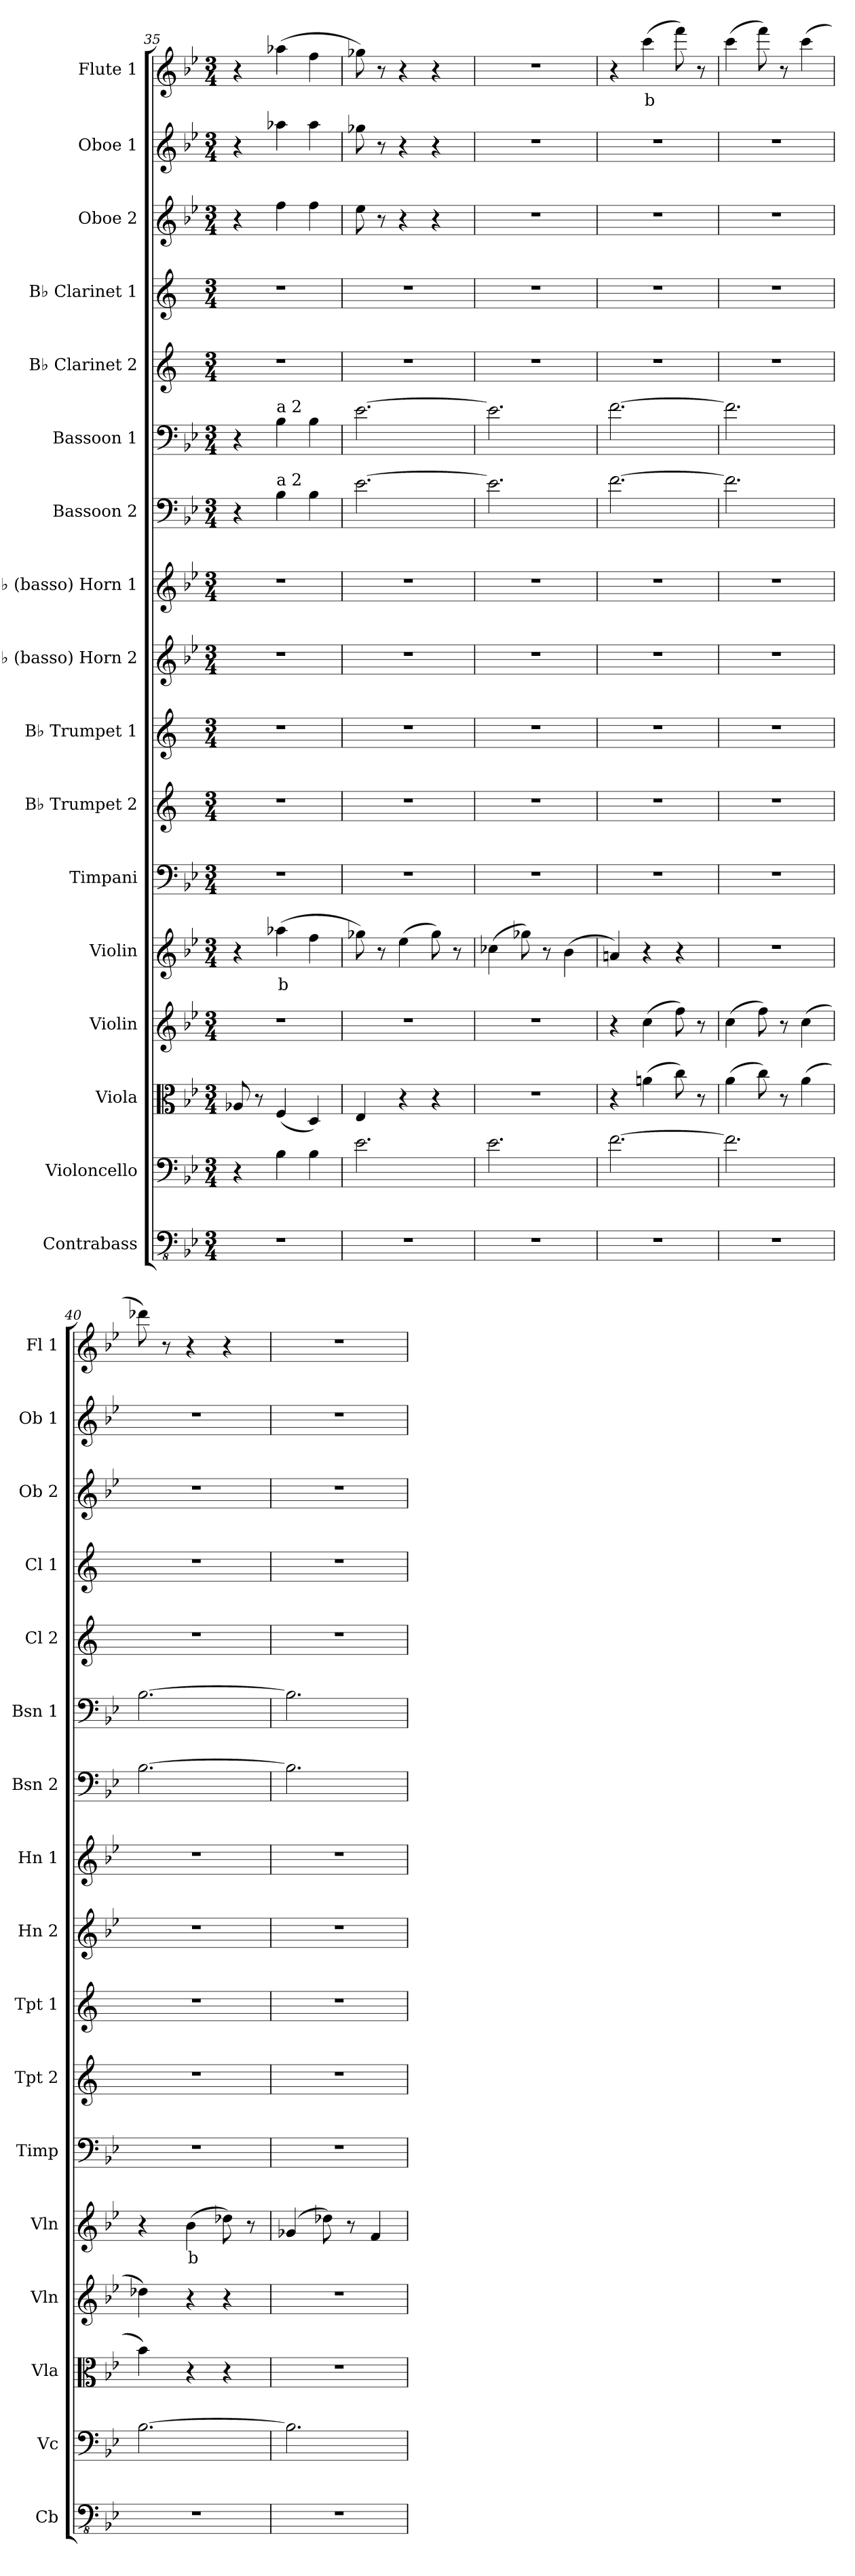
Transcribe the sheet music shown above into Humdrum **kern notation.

**kern	**kern	**dynam	**kern	**dynam	**kern	**dynam	**kern	**text	**dynam	**kern	**kern	**kern	**kern	**kern	**kern	**dynam	**kern	**dynam	**kern	**kern	**kern	**dynam	**kern	**dynam	**kern	**text	**dynam
*part17	*part16	*part16	*part15	*part15	*part14	*part14	*part13	*part13	*part13	*part12	*part11	*part10	*part9	*part8	*part7	*part7	*part6	*part6	*part5	*part4	*part3	*part3	*part2	*part2	*part1	*part1	*part1
*staff17	*staff16	*staff16	*staff15	*staff15	*staff14	*staff14	*staff13	*staff13	*staff13	*staff12	*staff11	*staff10	*staff9	*staff8	*staff7	*staff7	*staff6	*staff6	*staff5	*staff4	*staff3	*staff3	*staff2	*staff2	*staff1	*staff1	*staff1
*I"Contrabass	*I"Violoncello	*	*I"Viola	*	*I"Violin	*	*I"Violin	*	*	*I"Timpani	*I"B♭ Trumpet 2	*I"B♭ Trumpet 1	*I"B♭ (basso) Horn 2	*I"B♭ (basso) Horn 1	*I"Bassoon 2	*	*I"Bassoon 1	*	*I"B♭ Clarinet 2	*I"B♭ Clarinet 1	*I"Oboe 2	*	*I"Oboe 1	*	*I"Flute 1	*	*
*I'Cb	*I'Vc	*	*I'Vla	*	*I'Vln	*	*I'Vln	*	*	*I'Timp	*I'Tpt 2	*I'Tpt 1	*I'Hn 2	*I'Hn 1	*I'Bsn 2	*	*I'Bsn 1	*	*I'Cl 2	*I'Cl 1	*I'Ob 2	*	*I'Ob 1	*	*I'Fl 1	*	*
*clefFv4	*clefF4	*	*clefC3	*	*clefG2	*	*clefG2	*	*	*clefF4	*clefG2	*clefG2	*clefG2	*clefG2	*clefF4	*	*clefF4	*	*clefG2	*clefG2	*clefG2	*	*clefG2	*	*clefG2	*	*
*	*	*	*	*	*	*	*	*	*	*	*ITrd1c2	*ITrd1c2	*ITrd8c14	*ITrd8c14	*	*	*	*	*ITrd1c2	*ITrd1c2	*	*	*	*	*	*	*
*k[b-e-]	*k[b-e-]	*	*k[b-e-]	*	*k[b-e-]	*	*k[b-e-]	*	*	*k[b-e-]	*k[b-e-]	*k[b-e-]	*k[b-e-]	*k[b-e-]	*k[b-e-]	*	*k[b-e-]	*	*k[b-e-]	*k[b-e-]	*k[b-e-]	*	*k[b-e-]	*	*k[b-e-]	*	*
*M3/4	*M3/4	*	*M3/4	*	*M3/4	*	*M3/4	*	*	*M3/4	*M3/4	*M3/4	*M3/4	*M3/4	*M3/4	*	*M3/4	*	*M3/4	*M3/4	*M3/4	*	*M3/4	*	*M3/4	*	*
=35	=35	=35	=35	=35	=35	=35	=35	=35	=35	=35	=35	=35	=35	=35	=35	=35	=35	=35	=35	=35	=35	=35	=35	=35	=35	=35	=35
2.r	4r	.	8A-X/	.	2.r	.	4r	.	.	2.r	2.r	2.r	2.r	2.r	4r	.	4r	.	2.r	2.r	4r	.	4r	.	4r	.	.
.	.	.	8r	.	.	.	.	.	.	.	.	.	.	.	.	.	.	.	.	.	.	.	.	.	.	.	.
!	!	!	!	!	!	!	!	!	!	!	!	!	!	!	!	!	!LO:TX:a:t=a 2	!	!	!	!	!	!	!	!	!	!
!	!	!	!	!	!	!	!	!	!	!	!	!	!	!	!LO:TX:a:t=a 2	!	!	!	!	!	!	!	!	!	!	!	!
!	!	!LO:DY:b	!	!	!	!	!	!LO:LY:b:color=#FF0000	!	!	!	!	!	!	!	!	!	!	!	!	!	!	!	!	!	!	!
!	!	!LO:DY:n=1:b	!	!	!	!	!	!	!LO:DY:b	!	!	!	!	!	!	!	!	!	!	!	!	!	!	!	!	!	!
!	!	!	!	!	!	!	!	!	!LO:DY:n=1:b	!	!	!	!	!	!	!LO:DY:b	!	!	!	!	!	!	!	!	!	!	!
!	!	!	!	!	!	!	!	!	!	!	!	!	!	!	!	!LO:DY:n=1:b	!	!LO:DY:b	!	!	!	!	!	!	!	!	!
!	!	!	!	!	!	!	!	!	!	!	!	!	!	!	!	!	!	!LO:DY:n=1:b	!	!	!	!LO:DY:b	!	!	!	!	!
!	!	!	!	!	!	!	!	!	!	!	!	!	!	!	!	!	!	!	!	!	!	!LO:DY:n=1:b	!	!LO:DY:b	!	!	!
!	!	!	!	!	!	!	!	!	!	!	!	!	!	!	!	!	!	!	!	!	!	!	!	!LO:DY:n=1:b	!	!	!LO:DY:b
!	!	!	!	!	!	!	!	!	!	!	!	!	!	!	!	!	!	!	!	!	!	!	!	!	!	!	!LO:DY:n=1:b
.	4B-\	other-dynamics p	(<4F/	.	.	.	(>4aa-X\	b	other-dynamics p	.	.	.	.	.	4B-\	other-dynamics p	4B-\	other-dynamics p	.	.	4ff\	other-dynamics p	4aa-X\	other-dynamics p	(>4aa-X\	.	other-dynamics p
.	4B-\	.	4D/)	.	.	.	4ff\	.	.	.	.	.	.	.	4B-\	.	4B-\	.	.	.	4ff\	.	4aa-\	.	4ff\	.	.
!!LO:PB:g=z
=36	=36	=36	=36	=36	=36	=36	=36	=36	=36	=36	=36	=36	=36	=36	=36	=36	=36	=36	=36	=36	=36	=36	=36	=36	=36	=36	=36
2.r	2.e-\	.	4E-/	.	2.r	.	8gg-X\)	.	.	2.r	2.r	2.r	2.r	2.r	[2.e-\	.	[2.e-\	.	2.r	2.r	8ee-\	.	8gg-X\	.	8gg-X\)	.	.
.	.	.	.	.	.	.	8r	.	.	.	.	.	.	.	.	.	.	.	.	.	8r	.	8r	.	8r	.	.
.	.	.	4r	.	.	.	(>4ee-\	.	.	.	.	.	.	.	.	.	.	.	.	.	4r	.	4r	.	4r	.	.
.	.	.	4r	.	.	.	8gg-\)	.	.	.	.	.	.	.	.	.	.	.	.	.	4r	.	4r	.	4r	.	.
.	.	.	.	.	.	.	8r	.	.	.	.	.	.	.	.	.	.	.	.	.	.	.	.	.	.	.	.
=37	=37	=37	=37	=37	=37	=37	=37	=37	=37	=37	=37	=37	=37	=37	=37	=37	=37	=37	=37	=37	=37	=37	=37	=37	=37	=37	=37
2.r	2.e-\	.	2.r	.	2.r	.	(>4cc-X\	.	.	2.r	2.r	2.r	2.r	2.r	2.e-\]	.	2.e-\]	.	2.r	2.r	2.r	.	2.r	.	2.r	.	.
.	.	.	.	.	.	.	8gg-X\)	.	.	.	.	.	.	.	.	.	.	.	.	.	.	.	.	.	.	.	.
.	.	.	.	.	.	.	8r	.	.	.	.	.	.	.	.	.	.	.	.	.	.	.	.	.	.	.	.
.	.	.	.	.	.	.	(>4b-\	.	.	.	.	.	.	.	.	.	.	.	.	.	.	.	.	.	.	.	.
=38	=38	=38	=38	=38	=38	=38	=38	=38	=38	=38	=38	=38	=38	=38	=38	=38	=38	=38	=38	=38	=38	=38	=38	=38	=38	=38	=38
2.r	[2.f\	.	4r	.	4r	.	4an/)	.	.	2.r	2.r	2.r	2.r	2.r	[2.f\	.	[2.f\	.	2.r	2.r	2.r	.	2.r	.	4r	.	.
!	!	!	!	!LO:DY:b	!	!	!	!	!	!	!	!	!	!	!	!	!	!	!	!	!	!	!	!	!	!LO:LY:b:color=#FF0000	!
!	!	!	!	!LO:DY:n=1:b	!	!LO:DY:b	!	!	!	!	!	!	!	!	!	!	!	!	!	!	!	!	!	!	!	!	!
!	!	!	!	!	!	!LO:DY:n=1:b	!	!	!	!	!	!	!	!	!	!	!	!	!	!	!	!	!	!	!	!	!
.	.	.	(>4an\	other-dynamics p	(>4cc\	other-dynamics p	4r	.	.	.	.	.	.	.	.	.	.	.	.	.	.	.	.	.	(>4ccc\	b	.
.	.	.	8cc\)	.	8ff\)	.	4r	.	.	.	.	.	.	.	.	.	.	.	.	.	.	.	.	.	8fff\)	.	.
.	.	.	8r	.	8r	.	.	.	.	.	.	.	.	.	.	.	.	.	.	.	.	.	.	.	8r	.	.
=39	=39	=39	=39	=39	=39	=39	=39	=39	=39	=39	=39	=39	=39	=39	=39	=39	=39	=39	=39	=39	=39	=39	=39	=39	=39	=39	=39
2.r	2.f\]	.	(>4a\	.	(>4cc\	.	2.r	.	.	2.r	2.r	2.r	2.r	2.r	2.f\]	.	2.f\]	.	2.r	2.r	2.r	.	2.r	.	(>4ccc\	.	.
.	.	.	8cc\)	.	8ff\)	.	.	.	.	.	.	.	.	.	.	.	.	.	.	.	.	.	.	.	8fff\)	.	.
.	.	.	8r	.	8r	.	.	.	.	.	.	.	.	.	.	.	.	.	.	.	.	.	.	.	8r	.	.
.	.	.	(>4a\	.	(>4cc\	.	.	.	.	.	.	.	.	.	.	.	.	.	.	.	.	.	.	.	(>4ccc\	.	.
=40	=40	=40	=40	=40	=40	=40	=40	=40	=40	=40	=40	=40	=40	=40	=40	=40	=40	=40	=40	=40	=40	=40	=40	=40	=40	=40	=40
2.r	[2.B-\	.	4b-\)	.	4dd-X\)	.	4r	.	.	2.r	2.r	2.r	2.r	2.r	[2.B-\	.	[2.B-\	.	2.r	2.r	2.r	.	2.r	.	8ddd-X\)	.	.
.	.	.	.	.	.	.	.	.	.	.	.	.	.	.	.	.	.	.	.	.	.	.	.	.	8r	.	.
!	!	!	!	!	!	!	!	!LO:LY:b:color=#FF0000	!	!	!	!	!	!	!	!	!	!	!	!	!	!	!	!	!	!	!
.	.	.	4r	.	4r	.	(>4b-\	b	.	.	.	.	.	.	.	.	.	.	.	.	.	.	.	.	4r	.	.
.	.	.	4r	.	4r	.	8dd-X\)	.	.	.	.	.	.	.	.	.	.	.	.	.	.	.	.	.	4r	.	.
.	.	.	.	.	.	.	8r	.	.	.	.	.	.	.	.	.	.	.	.	.	.	.	.	.	.	.	.
=41	=41	=41	=41	=41	=41	=41	=41	=41	=41	=41	=41	=41	=41	=41	=41	=41	=41	=41	=41	=41	=41	=41	=41	=41	=41	=41	=41
2.r	2.B-\]	.	2.r	.	2.r	.	(>4g-X/	.	.	2.r	2.r	2.r	2.r	2.r	2.B-\]	.	2.B-\]	.	2.r	2.r	2.r	.	2.r	.	2.r	.	.
.	.	.	.	.	.	.	8dd-X\)	.	.	.	.	.	.	.	.	.	.	.	.	.	.	.	.	.	.	.	.
.	.	.	.	.	.	.	8r	.	.	.	.	.	.	.	.	.	.	.	.	.	.	.	.	.	.	.	.
.	.	.	.	.	.	.	4f/	.	.	.	.	.	.	.	.	.	.	.	.	.	.	.	.	.	.	.	.
=	=	=	=	=	=	=	=	=	=	=	=	=	=	=	=	=	=	=	=	=	=	=	=	=	=	=	=
*-	*-	*-	*-	*-	*-	*-	*-	*-	*-	*-	*-	*-	*-	*-	*-	*-	*-	*-	*-	*-	*-	*-	*-	*-	*-	*-	*-
